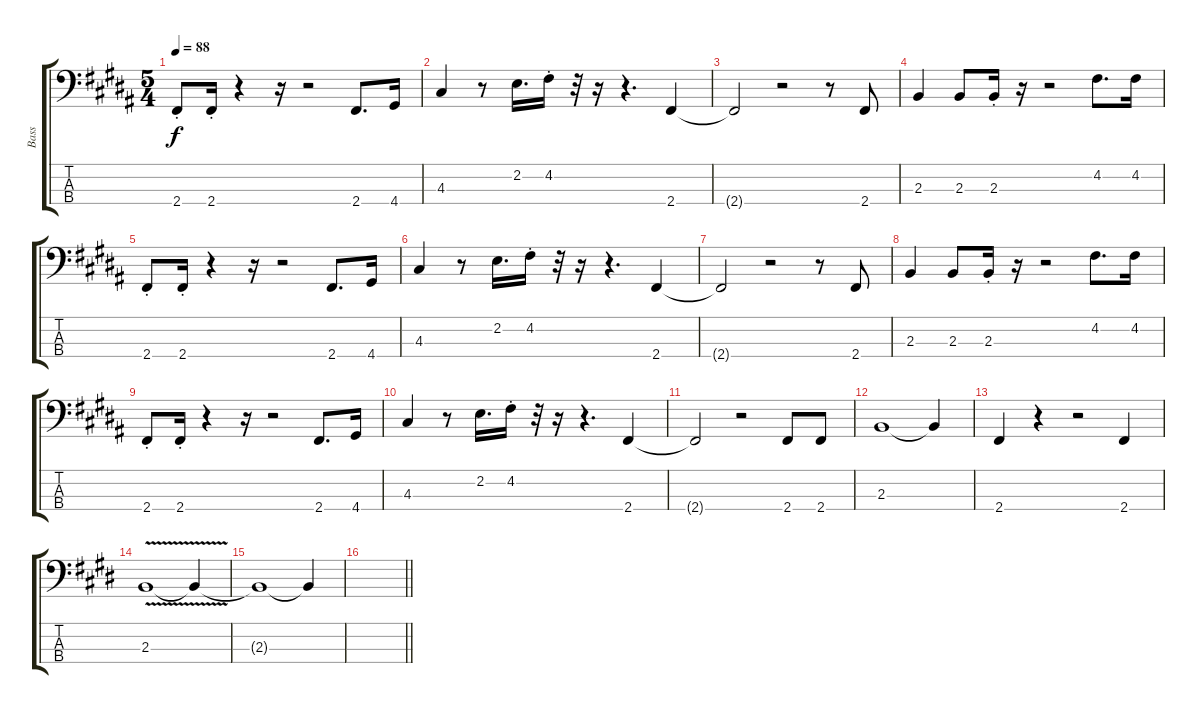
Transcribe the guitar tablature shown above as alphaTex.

\track ("Bass" "Bass") {instrument fretlessbass}
\staff {score tabs}
\tuning (G2 D2 A1 E1) {hide}
\ts (5 4)
\tempo 88
\clef f4
\ks b
2.4{st}.8{dy f} 2.4{st}.16 r.4 r.16 r.2 2.4.8{d} 4.4.16 |
4.3.4 r.8 2.2.16{d} 4.2{st}.16 r.32 r.16 r.4{d} 2.4.4 |
2.4{t}.2 r.2 r.8 2.4.8 |
2.3.4 2.3.8 2.3{st}.16 r.16 r.2 4.2.8{d} 4.2.16 |
2.4{st}.8 2.4{st}.16 r.4 r.16 r.2 2.4.8{d} 4.4.16 |
4.3.4 r.8 2.2.16{d} 4.2{st}.16 r.32 r.16 r.4{d} 2.4.4 |
2.4{t}.2 r.2 r.8 2.4.8 |
2.3.4 2.3.8 2.3{st}.16 r.16 r.2 4.2.8{d} 4.2.16 |
2.4{st}.8 2.4{st}.16 r.4 r.16 r.2 2.4.8{d} 4.4.16 |
4.3.4 r.8 2.2.16{d} 4.2{st}.16 r.32 r.16 r.4{d} 2.4.4 |
2.4{t}.2 r.2 2.4.8 2.4.8 |
2.3.1 2.3{t}.4 |
2.4.4 r.4 r.2 2.4.4 |
\ks e
2.3{v}.1 2.3{t}.4 |
2.3{t}.1 2.3{t}.4 |
\barLineRight lightlight
